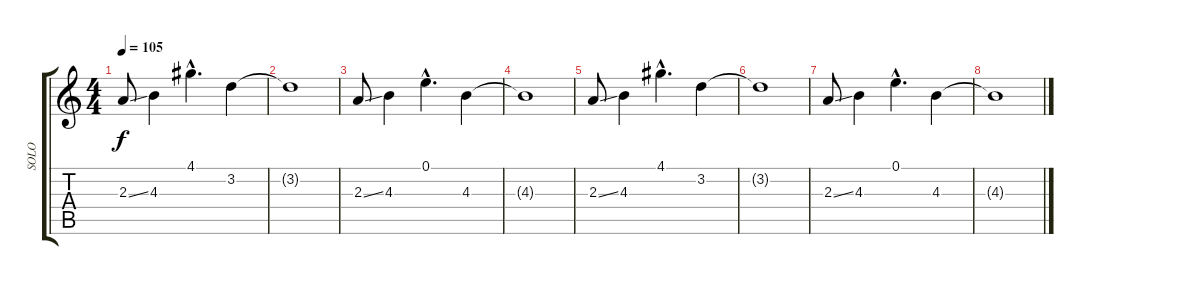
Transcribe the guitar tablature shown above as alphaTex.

\track ("SOLO" "SOLO") {instrument overdrivenguitar}
\staff {score tabs}
\tuning (E4 B3 G3 D3 A2 E2) {hide}
\ts (4 4)
\tempo 105
\clef g2
\ks c
2.3{ss}.8{dy f instrument overdrivenguitar} 4.3.4 4.1{hac}.4{d} 3.2.4 |
3.2{t}.1 |
2.3{ss}.8 4.3.4 0.1{hac}.4{d} 4.3.4 |
4.3{t}.1 |
2.3{ss}.8 4.3.4 4.1{hac}.4{d} 3.2.4 |
3.2{t}.1 |
2.3{ss}.8 4.3.4 0.1{hac}.4{d} 4.3.4 |
4.3{t}.1
